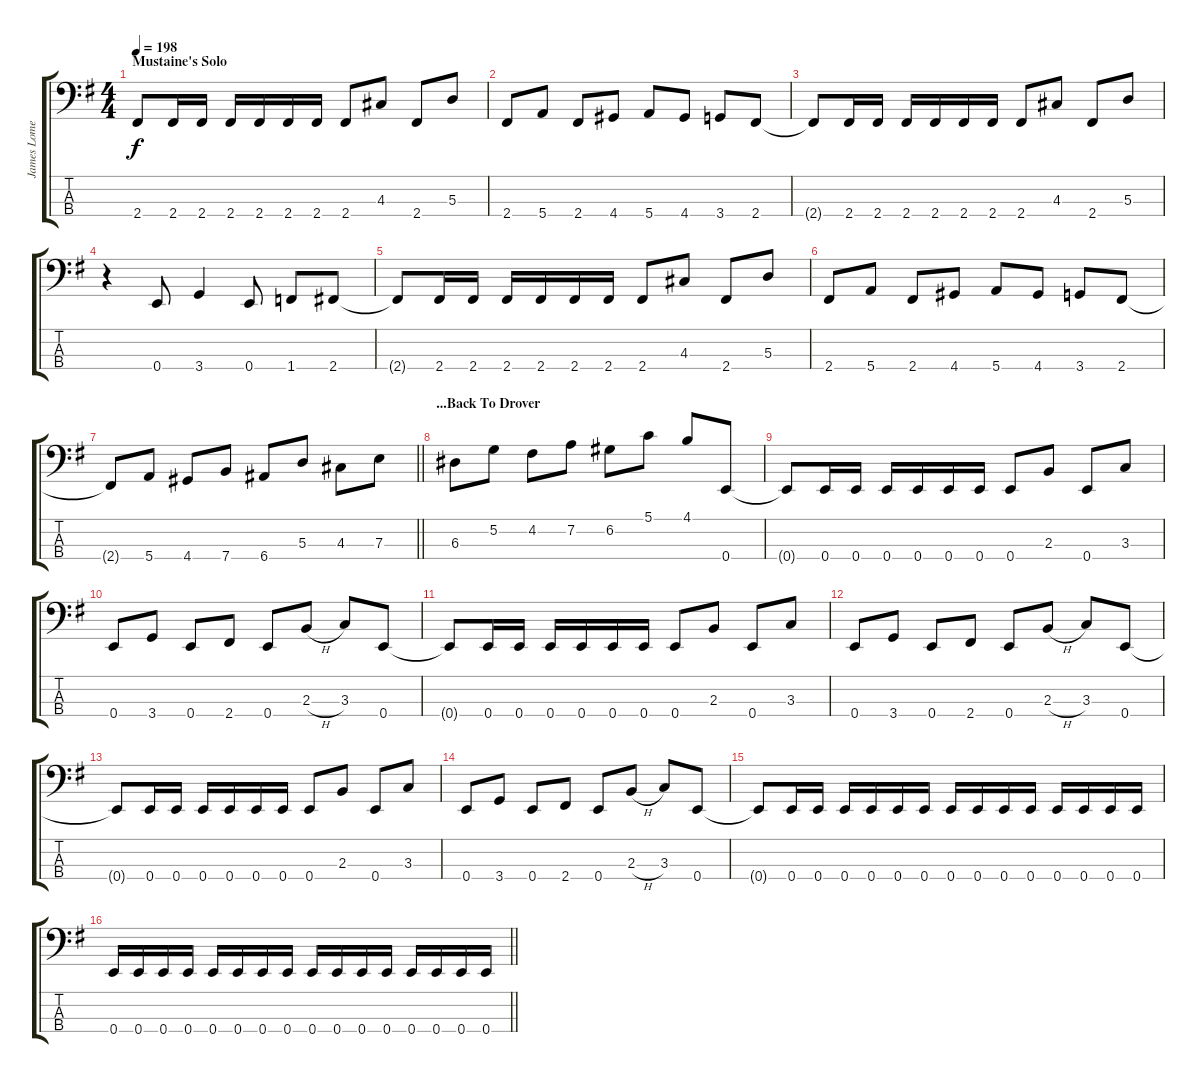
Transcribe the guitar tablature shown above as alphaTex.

\track ("James Lomenzo" "James Lome") {instrument electricbasspick}
\staff {score tabs}
\tuning (G2 D2 A1 E1) {hide}
\ts (4 4)
\section ("" "Mustaine's Solo")
\tempo 198
\clef f4
\ks g
2.4{t}.8{dy f} 2.4.16 2.4.16 2.4.16 2.4.16 2.4.16 2.4.16 2.4.8 4.3.8 2.4.8 5.3.8 |
2.4.8 5.4.8 2.4.8 4.4.8 5.4.8 4.4.8 3.4.8 2.4.8 |
2.4{t}.8 2.4.16 2.4.16 2.4.16 2.4.16 2.4.16 2.4.16 2.4.8 4.3.8 2.4.8 5.3.8 |
r.4 0.4.8 3.4.4 0.4.8 1.4.8 2.4.8 |
2.4{t}.8 2.4.16 2.4.16 2.4.16 2.4.16 2.4.16 2.4.16 2.4.8 4.3.8 2.4.8 5.3.8 |
2.4.8 5.4.8 2.4.8 4.4.8 5.4.8 4.4.8 3.4.8 2.4.8 |
\barLineRight lightlight
2.4{t}.8 5.4.8 4.4.8 7.4.8 6.4.8 5.3.8 4.3.8 7.3.8 |
\section ("" "...Back To Drover")
6.3.8 5.2.8 4.2.8 7.2.8 6.2.8 5.1.8 4.1.8 0.4.8 |
0.4{t}.8 0.4.16 0.4.16 0.4.16 0.4.16 0.4.16 0.4.16 0.4.8 2.3.8 0.4.8 3.3.8 |
0.4.8 3.4.8 0.4.8 2.4.8 0.4.8 2.3{h}.8 3.3.8 0.4.8 |
0.4{t}.8 0.4.16 0.4.16 0.4.16 0.4.16 0.4.16 0.4.16 0.4.8 2.3.8 0.4.8 3.3.8 |
0.4.8 3.4.8 0.4.8 2.4.8 0.4.8 2.3{h}.8 3.3.8 0.4.8 |
0.4{t}.8 0.4.16 0.4.16 0.4.16 0.4.16 0.4.16 0.4.16 0.4.8 2.3.8 0.4.8 3.3.8 |
0.4.8 3.4.8 0.4.8 2.4.8 0.4.8 2.3{h}.8 3.3.8 0.4.8 |
0.4{t}.8 0.4.16 0.4.16 0.4.16 0.4.16 0.4.16 0.4.16 0.4.16 0.4.16 0.4.16 0.4.16 0.4.16 0.4.16 0.4.16 0.4.16 |
\barLineRight lightlight
0.4.16 0.4.16 0.4.16 0.4.16 0.4.16 0.4.16 0.4.16 0.4.16 0.4.16 0.4.16 0.4.16 0.4.16 0.4.16 0.4.16 0.4.16 0.4.16
